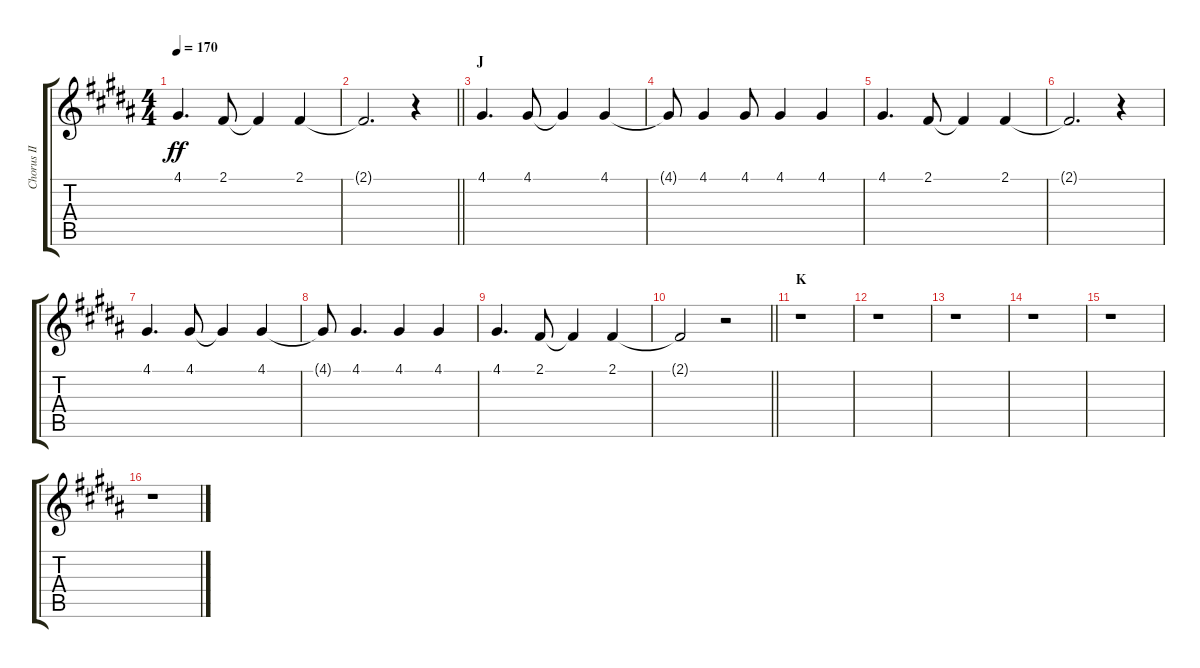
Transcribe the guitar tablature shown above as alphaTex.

\track ("Chorus II" "Chorus II") {instrument voiceoohs}
\staff {score tabs}
\tuning (E4 B3 G3 D3 A2 E2) {hide}
\ts (4 4)
\tempo 170
\clef g2
\ks b
4.1.4{d dy ff} 2.1.8 2.1{t}.4 2.1.4 |
\barLineRight lightlight
2.1{t}.2{d} r.4 |
\section ("" "J")
4.1.4{d} 4.1.8 4.1{t}.4 4.1.4 |
4.1{t}.8 4.1.4 4.1.8 4.1.4 4.1.4 |
4.1.4{d} 2.1.8 2.1{t}.4 2.1.4 |
2.1{t}.2{d} r.4 |
4.1.4{d} 4.1.8 4.1{t}.4 4.1.4 |
4.1{t}.8 4.1.4{d} 4.1.4 4.1.4 |
4.1.4{d} 2.1.8 2.1{t}.4 2.1.4 |
\barLineRight lightlight
2.1{t}.2 r.2 |
\section ("" "K")
r.1 |
r.1 |
r.1 |
r.1 |
r.1 |
r.1
